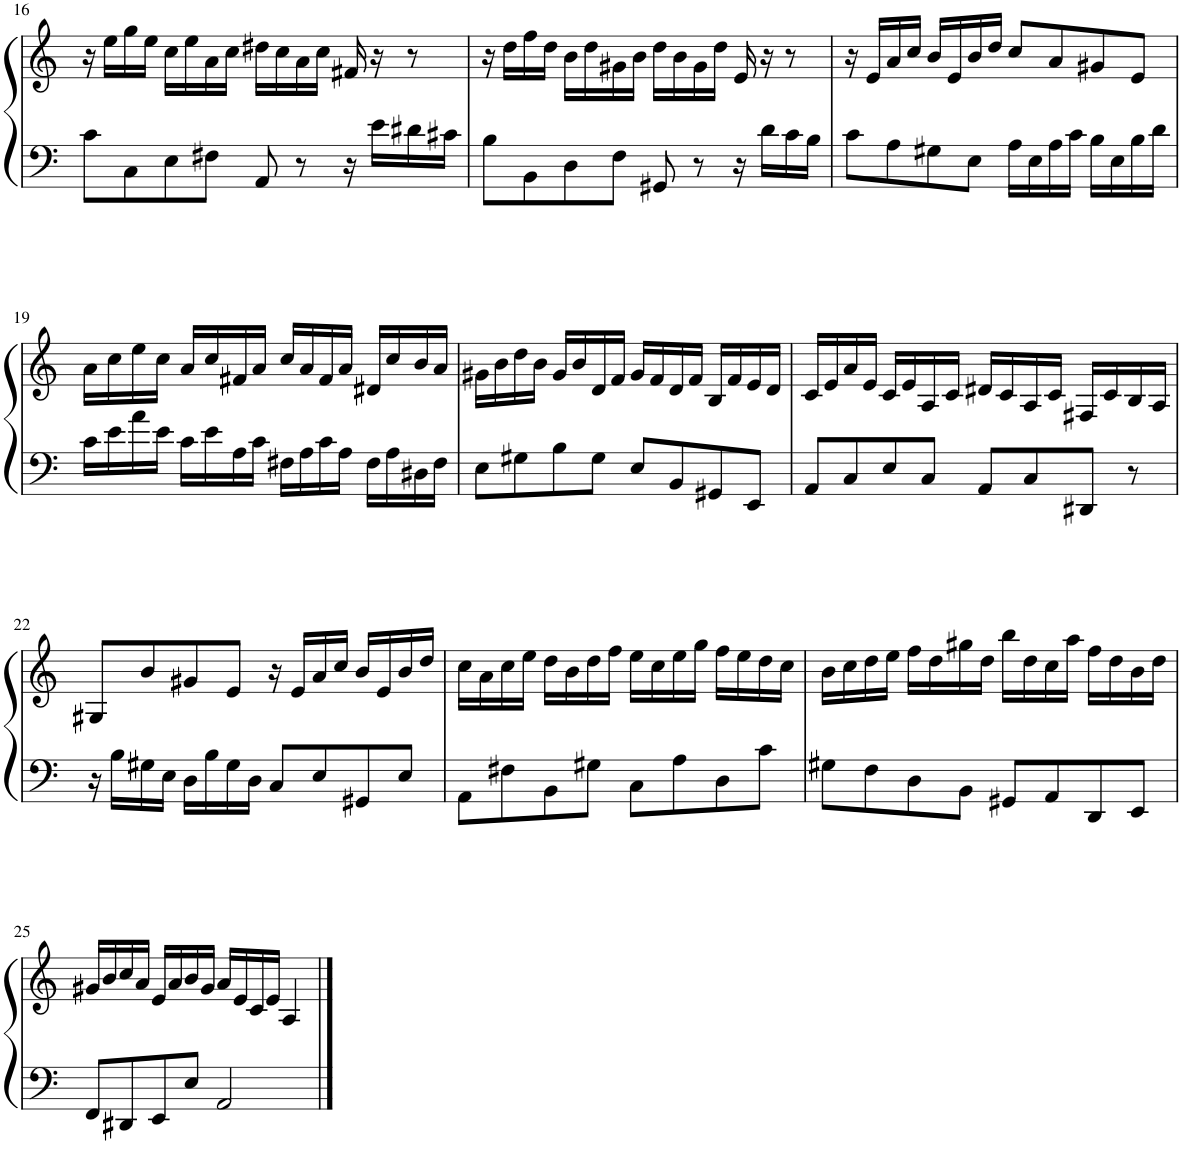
**kern	**kern
*part1	*part1
*staff2	*staff1
*I"Piano	*
*I'Pno.	*
!!LO:PB:g=z
*clefF4	*clefG2
*k[]	*k[]
*M4/4	*M4/4
*met(c)	*met(c)
=16	=16
8c\L	16r
.	16ee\LL
8C\	16gg\
.	16ee\JJ
8E\	16cc\LL
.	16ee\
8F#X\J	16a\
.	16cc\JJ
8AA/	16dd#X\LL
.	16cc\
8r	16a\
.	16cc\JJ
16r	16f#X/
16e\LL	16r
16d#X\	8r
16c#X\JJ	.
=17	=17
8B\L	16r
.	16dd\LL
8BB\	16ff\
.	16dd\JJ
8D\	16b\LL
.	16dd\
8F\J	16g#X\
.	16b\JJ
8GG#X/	16dd\LL
.	16b\
8r	16g#\
.	16dd\JJ
16r	16e/
16d\LL	16r
16c\	8r
16B\JJ	.
=18	=18
8c\L	16r
.	16e/LL
8A\	16a/
.	16cc/JJ
8G#X\	16b/LL
.	16e/
8E\J	16b/
.	16dd/JJ
16A\LL	8cc/L
16E\	.
16A\	8a/
16c\JJ	.
16B\LL	8g#X/
16E\	.
16B\	8e/J
16d\JJ	.
!!LO:LB:g=z
=19	=19
16c\LL	16a\LL
16e\	16cc\
16a\	16ee\
16e\JJ	16cc\JJ
16c\LL	16a/LL
16e\	16cc/
16A\	16f#X/
16c\JJ	16a/JJ
16F#X\LL	16cc/LL
16A\	16a/
16c\	16f#/
16A\JJ	16a/JJ
16F#\LL	16d#X/LL
16A\	16cc/
16D#X\	16b/
16F#\JJ	16a/JJ
=20	=20
8E\L	16g#X\LL
.	16b\
8G#X\	16dd\
.	16b\JJ
8B\	16g#/LL
.	16b/
8G#\J	16d/
.	16f/JJ
8E/L	16g#/LL
.	16f/
8BB/	16d/
.	16f/JJ
8GG#X/	16B/LL
.	16f/
8EE/J	16e/
.	16d/JJ
=21	=21
8AA/L	16c/LL
.	16e/
8C/	16a/
.	16e/JJ
8E/	16c/LL
.	16e/
8C/J	16A/
.	16c/JJ
8AA/L	16d#X/LL
.	16c/
8C/	16A/
.	16c/JJ
8DD#X/J	16F#X/LL
.	16c/
8r	16B/
.	16A/JJ
!!LO:LB:g=z
=22	=22
16r	8G#X/L
16B\LL	.
16G#X\	8b/
16E\JJ	.
16D\LL	8g#X/
16B\	.
16G#\	8e/J
16D\JJ	.
8C/L	16r
.	16e/LL
8E/	16a/
.	16cc/JJ
8GG#X/	16b/LL
.	16e/
8E/J	16b/
.	16dd/JJ
=23	=23
8AA\L	16cc\LL
.	16a\
8F#X\	16cc\
.	16ee\JJ
8BB\	16dd\LL
.	16b\
8G#X\J	16dd\
.	16ff\JJ
8C\L	16ee\LL
.	16cc\
8A\	16ee\
.	16gg\JJ
8D\	16ff\LL
.	16ee\
8c\J	16dd\
.	16cc\JJ
=24	=24
8G#X\L	16b\LL
.	16cc\
8F\	16dd\
.	16ee\JJ
8D\	16ff\LL
.	16dd\
8BB\J	16gg#X\
.	16dd\JJ
8GG#X/L	16bb\LL
.	16dd\
8AA/	16cc\
.	16aa\JJ
8DD/	16ff\LL
.	16dd\
8EE/J	16b\
.	16dd\JJ
!!LO:LB:g=z
=25	=25
8FF/L	16g#X/LL
.	16b/
8DD#X/	16cc/
.	16a/JJ
8EE/	16e/LL
.	16a/
8E/J	16b/
.	16g#/JJ
2AA/	16a/LL
.	16e/
.	16c/
.	16e/JJ
.	4A/
==	==
*-	*-
